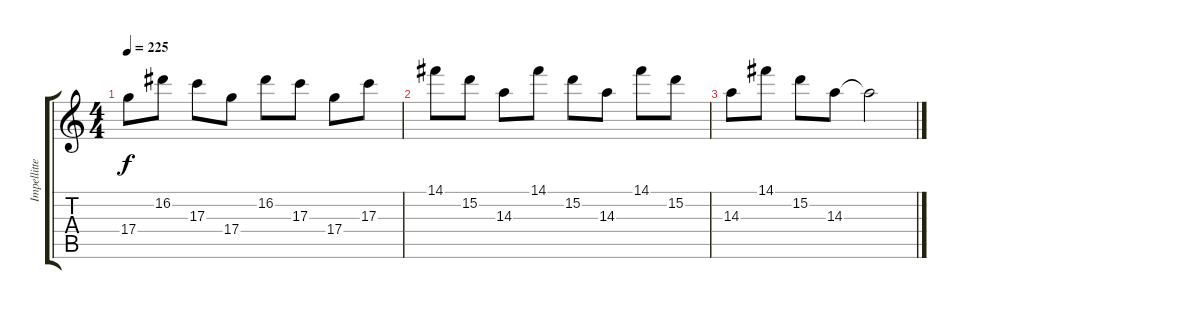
\track ("Impellitteri" "Impellitte") {instrument overdrivenguitar}
\staff {score tabs}
\tuning (E4 B3 G3 D3 A2 E2) {hide}
\ts (4 4)
\tempo 225
\clef g2
\ks c
17.4.8{dy f} 16.2.8 17.3.8 17.4.8 16.2.8 17.3.8 17.4.8 17.3.8 |
14.1.8 15.2.8 14.3.8 14.1.8 15.2.8 14.3.8 14.1.8 15.2.8 |
14.3.8 14.1.8 15.2.8 14.3.8 14.3{t}.2
